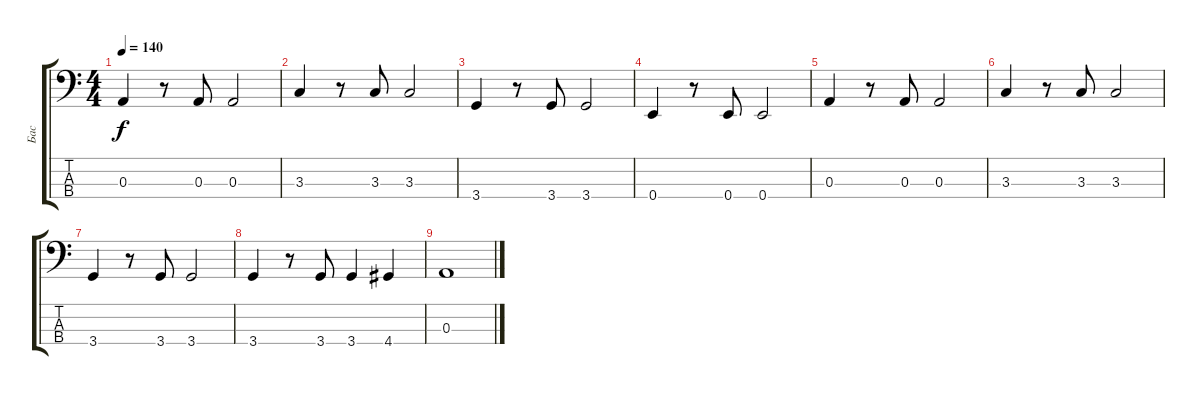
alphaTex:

\track ("Бас" "Бас") {instrument electricbassfinger}
\staff {score tabs}
\tuning (G2 D2 A1 E1) {hide}
\ts (4 4)
\tempo 140
\clef f4
\ks c
0.3.4{dy f} r.8 0.3.8 0.3.2 |
3.3.4 r.8 3.3.8 3.3.2 |
3.4.4 r.8 3.4.8 3.4.2 |
0.4.4 r.8 0.4.8 0.4.2 |
0.3.4 r.8 0.3.8 0.3.2 |
3.3.4 r.8 3.3.8 3.3.2 |
3.4.4 r.8 3.4.8 3.4.2 |
3.4.4 r.8 3.4.8 3.4.4 4.4.4 |
0.3.1
